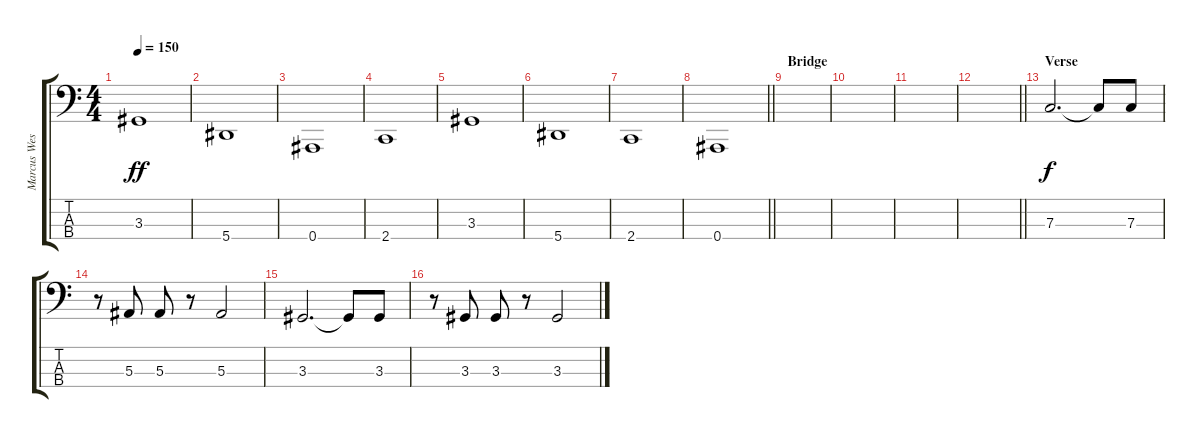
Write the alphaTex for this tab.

\track ("Marcus Wesslen" "Marcus Wes") {instrument electricbassfinger}
\staff {score tabs}
\tuning (Eb2 Bb1 F1 Bb0) {hide}
\ts (4 4)
\tempo 150
\clef f4
\ks c
3.3.1{dy ff} |
5.4.1 |
0.4.1 |
2.4.1 |
3.3.1 |
5.4.1 |
2.4.1 |
\barLineRight lightlight
0.4.1 |
\section ("" "Bridge")
|
|
|
\barLineRight lightlight
|
\section ("" "Verse")
7.3.2{d dy f} 7.3{t}.8 7.3.8 |
r.8 5.3.8 5.3.8 r.8 5.3.2 |
3.3.2{d} 3.3{t}.8 3.3.8 |
r.8 3.3.8 3.3.8 r.8 3.3.2
